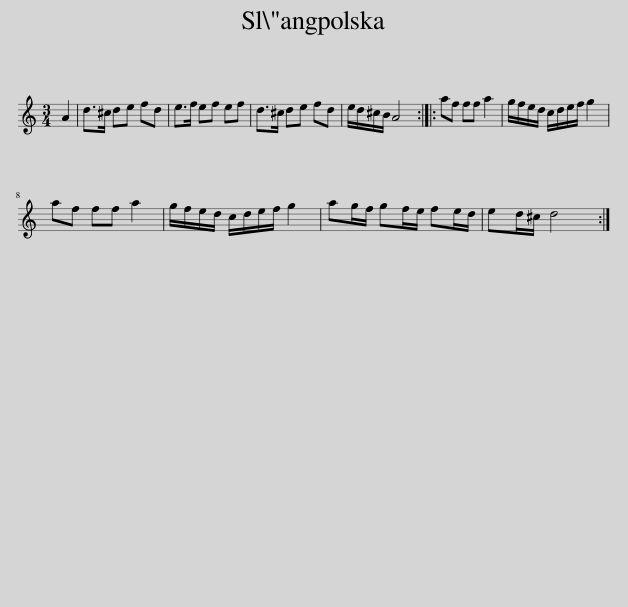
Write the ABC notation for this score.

X:1
L:1/8
M:3/4
I:linebreak $
K:C
V:1 treble
V:1
 A2 | d>^c de fd | e>f ef ef | d>^c de fd | e/d/^c/B/ A4 :: %5
 af ff a2 | g/f/e/d/ c/d/e/f/ g2 |$ af ff a2 | g/f/e/d/ c/d/e/f/ g2 | ag/f/ gf/e/ fe/d/ | %10
 ed/^c/ d4 :| %11
